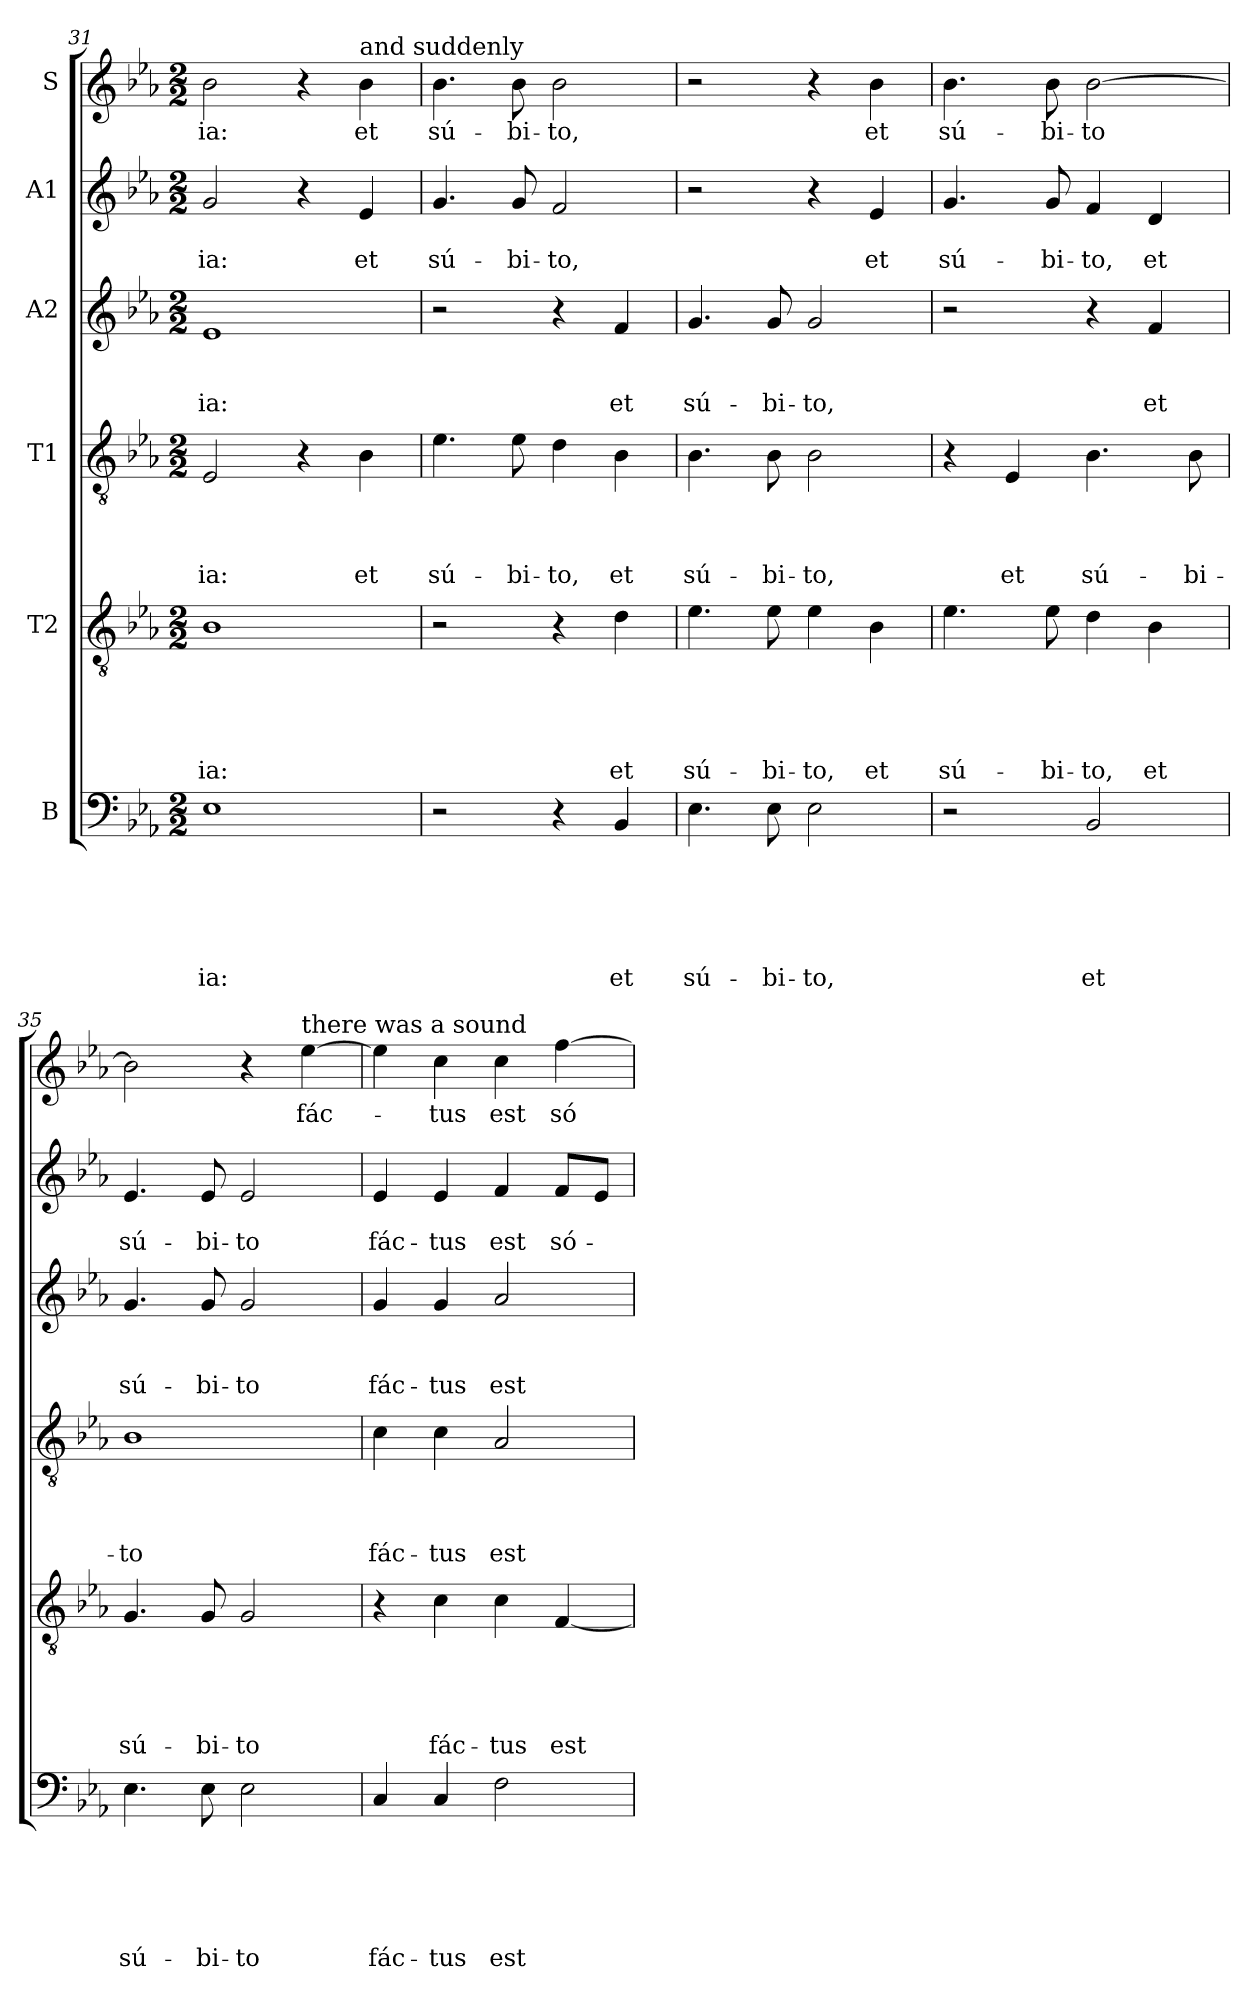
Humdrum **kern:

**kern	**text	**text	**text	**text	**text	**text	**kern	**text	**text	**text	**text	**text	**kern	**text	**text	**text	**text	**kern	**text	**text	**text	**kern	**text	**text	**kern	**text
*part6	*part6	*part6	*part6	*part6	*part6	*part6	*part5	*part5	*part5	*part5	*part5	*part5	*part4	*part4	*part4	*part4	*part4	*part3	*part3	*part3	*part3	*part2	*part2	*part2	*part1	*part1
*staff6	*staff6	*staff6	*staff6	*staff6	*staff6	*staff6	*staff5	*staff5	*staff5	*staff5	*staff5	*staff5	*staff4	*staff4	*staff4	*staff4	*staff4	*staff3	*staff3	*staff3	*staff3	*staff2	*staff2	*staff2	*staff1	*staff1
*I"B	*	*	*	*	*	*	*I"T2	*	*	*	*	*	*I"T1	*	*	*	*	*I"A2	*	*	*	*I"A1	*	*	*I"S	*
*clefF4	*	*	*	*	*	*	*clefGv2	*	*	*	*	*	*clefGv2	*	*	*	*	*clefG2	*	*	*	*clefG2	*	*	*clefG2	*
*k[b-e-a-]	*	*	*	*	*	*	*k[b-e-a-]	*	*	*	*	*	*k[b-e-a-]	*	*	*	*	*k[b-e-a-]	*	*	*	*k[b-e-a-]	*	*	*k[b-e-a-]	*
*E-:	*	*	*	*	*	*	*E-:	*	*	*	*	*	*E-:	*	*	*	*	*E-:	*	*	*	*E-:	*	*	*E-:	*
*M2/2	*	*	*	*	*	*	*M2/2	*	*	*	*	*	*M2/2	*	*	*	*	*M2/2	*	*	*	*M2/2	*	*	*M2/2	*
=31	=31	=31	=31	=31	=31	=31	=31	=31	=31	=31	=31	=31	=31	=31	=31	=31	=31	=31	=31	=31	=31	=31	=31	=31	=31	=31
!	!	!	!	!	!	!LO:LY:b	!	!	!	!	!	!LO:LY:b	!	!	!	!	!LO:LY:b	!	!	!	!LO:LY:b	!	!	!LO:LY:b	!	!LO:LY:b
1E-	.	.	.	.	.	-ia:	1B-	.	.	.	.	-ia:	2E-/	.	.	.	-ia:	1e-	.	.	-ia:	2g/	.	-ia:	2b-\	-ia:
.	.	.	.	.	.	.	.	.	.	.	.	.	4r	.	.	.	.	.	.	.	.	4r	.	.	4r	.
!	!	!	!	!	!	!	!	!	!	!	!	!	!	!	!	!	!	!	!	!	!	!	!	!	!LO:TX:a:t=and suddenly	!
!	!	!	!	!	!	!	!	!	!	!	!	!	!	!	!	!	!LO:LY:b	!	!	!	!	!	!	!LO:LY:b	!	!LO:LY:b
.	.	.	.	.	.	.	.	.	.	.	.	.	4B-\	.	.	.	et	.	.	.	.	4e-/	.	et	4b-\	et
=32	=32	=32	=32	=32	=32	=32	=32	=32	=32	=32	=32	=32	=32	=32	=32	=32	=32	=32	=32	=32	=32	=32	=32	=32	=32	=32
!	!	!	!	!	!	!	!	!	!	!	!	!	!	!	!	!	!LO:LY:b	!	!	!	!	!	!	!LO:LY:b	!	!LO:LY:b
2r	.	.	.	.	.	.	2r	.	.	.	.	.	4.e-\	.	.	.	sú-	2r	.	.	.	4.g/	.	sú-	4.b-\	sú-
!	!	!	!	!	!	!	!	!	!	!	!	!	!	!	!	!	!LO:LY:b	!	!	!	!	!	!	!LO:LY:b	!	!LO:LY:b
.	.	.	.	.	.	.	.	.	.	.	.	.	8e-\	.	.	.	-bi-	.	.	.	.	8g/	.	-bi-	8b-\	-bi-
!	!	!	!	!	!	!	!	!	!	!	!	!	!	!	!	!	!LO:LY:b	!	!	!	!	!	!	!LO:LY:b	!	!LO:LY:b
4r	.	.	.	.	.	.	4r	.	.	.	.	.	4d\	.	.	.	-to,	4r	.	.	.	2f/	.	-to,	2b-\	-to,
!	!	!	!	!	!	!LO:LY:b	!	!	!	!	!	!LO:LY:b	!	!	!	!	!LO:LY:b	!	!	!	!LO:LY:b	!	!	!	!	!
4BB-/	.	.	.	.	.	et	4d\	.	.	.	.	et	4B-\	.	.	.	et	4f/	.	.	et	.	.	.	.	.
!!LO:PB:g=z
=33	=33	=33	=33	=33	=33	=33	=33	=33	=33	=33	=33	=33	=33	=33	=33	=33	=33	=33	=33	=33	=33	=33	=33	=33	=33	=33
!	!	!	!	!	!	!LO:LY:b	!	!	!	!	!	!LO:LY:b	!	!	!	!	!LO:LY:b	!	!	!	!LO:LY:b	!	!	!	!	!
4.E-\	.	.	.	.	.	sú-	4.e-\	.	.	.	.	sú-	4.B-\	.	.	.	sú-	4.g/	.	.	sú-	2r	.	.	2r	.
!	!	!	!	!	!	!LO:LY:b	!	!	!	!	!	!LO:LY:b	!	!	!	!	!LO:LY:b	!	!	!	!LO:LY:b	!	!	!	!	!
8E-\	.	.	.	.	.	-bi-	8e-\	.	.	.	.	-bi-	8B-\	.	.	.	-bi-	8g/	.	.	-bi-	.	.	.	.	.
!	!	!	!	!	!	!LO:LY:b	!	!	!	!	!	!LO:LY:b	!	!	!	!	!LO:LY:b	!	!	!	!LO:LY:b	!	!	!	!	!
2E-\	.	.	.	.	.	-to,	4e-\	.	.	.	.	-to,	2B-\	.	.	.	-to,	2g/	.	.	-to,	4r	.	.	4r	.
!	!	!	!	!	!	!	!	!	!	!	!	!LO:LY:b	!	!	!	!	!	!	!	!	!	!	!	!LO:LY:b	!	!LO:LY:b
.	.	.	.	.	.	.	4B-\	.	.	.	.	et	.	.	.	.	.	.	.	.	.	4e-/	.	et	4b-\	et
=34	=34	=34	=34	=34	=34	=34	=34	=34	=34	=34	=34	=34	=34	=34	=34	=34	=34	=34	=34	=34	=34	=34	=34	=34	=34	=34
!	!	!	!	!	!	!	!	!	!	!	!	!LO:LY:b	!	!	!	!	!	!	!	!	!	!	!	!LO:LY:b	!	!LO:LY:b
2r	.	.	.	.	.	.	4.e-\	.	.	.	.	sú-	4r	.	.	.	.	2r	.	.	.	4.g/	.	sú-	4.b-\	sú-
!	!	!	!	!	!	!	!	!	!	!	!	!	!	!	!	!	!LO:LY:b	!	!	!	!	!	!	!	!	!
.	.	.	.	.	.	.	.	.	.	.	.	.	4E-/	.	.	.	et	.	.	.	.	.	.	.	.	.
!	!	!	!	!	!	!	!	!	!	!	!	!LO:LY:b	!	!	!	!	!	!	!	!	!	!	!	!LO:LY:b	!	!LO:LY:b
.	.	.	.	.	.	.	8e-\	.	.	.	.	-bi-	.	.	.	.	.	.	.	.	.	8g/	.	-bi-	8b-\	-bi-
!	!	!	!	!	!	!LO:LY:b	!	!	!	!	!	!LO:LY:b	!	!	!	!	!LO:LY:b	!	!	!	!	!	!	!LO:LY:b	!	!LO:LY:b
2BB-/	.	.	.	.	.	et	4d\	.	.	.	.	-to,	4.B-\	.	.	.	sú-	4r	.	.	.	4f/	.	-to,	[2b-\	-to
!	!	!	!	!	!	!	!	!	!	!	!	!LO:LY:b	!	!	!	!	!	!	!	!	!LO:LY:b	!	!	!LO:LY:b	!	!
.	.	.	.	.	.	.	4B-\	.	.	.	.	et	.	.	.	.	.	4f/	.	.	et	4d/	.	et	.	.
!	!	!	!	!	!	!	!	!	!	!	!	!	!	!	!	!	!LO:LY:b	!	!	!	!	!	!	!	!	!
.	.	.	.	.	.	.	.	.	.	.	.	.	8B-\	.	.	.	-bi-	.	.	.	.	.	.	.	.	.
=35	=35	=35	=35	=35	=35	=35	=35	=35	=35	=35	=35	=35	=35	=35	=35	=35	=35	=35	=35	=35	=35	=35	=35	=35	=35	=35
!	!	!	!	!	!	!LO:LY:b	!	!	!	!	!	!LO:LY:b	!	!	!	!	!LO:LY:b	!	!	!	!LO:LY:b	!	!	!LO:LY:b	!	!
4.E-\	.	.	.	.	.	sú-	4.G/	.	.	.	.	sú-	1B-	.	.	.	-to	4.g/	.	.	sú-	4.e-/	.	sú-	2b-\]	.
!	!	!	!	!	!	!LO:LY:b	!	!	!	!	!	!LO:LY:b	!	!	!	!	!	!	!	!	!LO:LY:b	!	!	!LO:LY:b	!	!
8E-\	.	.	.	.	.	-bi-	8G/	.	.	.	.	-bi-	.	.	.	.	.	8g/	.	.	-bi-	8e-/	.	-bi-	.	.
!	!	!	!	!	!	!LO:LY:b	!	!	!	!	!	!LO:LY:b	!	!	!	!	!	!	!	!	!LO:LY:b	!	!	!LO:LY:b	!	!
2E-\	.	.	.	.	.	-to	2G/	.	.	.	.	-to	.	.	.	.	.	2g/	.	.	-to	2e-/	.	-to	4r	.
!	!	!	!	!	!	!	!	!	!	!	!	!	!	!	!	!	!	!	!	!	!	!	!	!	!LO:TX:a:t=there was a sound	!
!	!	!	!	!	!	!	!	!	!	!	!	!	!	!	!	!	!	!	!	!	!	!	!	!	!	!LO:LY:b
.	.	.	.	.	.	.	.	.	.	.	.	.	.	.	.	.	.	.	.	.	.	.	.	.	[4ee-\	fác-
=36	=36	=36	=36	=36	=36	=36	=36	=36	=36	=36	=36	=36	=36	=36	=36	=36	=36	=36	=36	=36	=36	=36	=36	=36	=36	=36
!	!	!	!	!	!	!LO:LY:b	!	!	!	!	!	!	!	!	!	!	!LO:LY:b	!	!	!	!LO:LY:b	!	!	!LO:LY:b	!	!
4C/	.	.	.	.	.	fác-	4r	.	.	.	.	.	4c\	.	.	.	fác-	4g/	.	.	fác-	4e-/	.	fác-	4ee-\]	.
!	!	!	!	!	!	!LO:LY:b	!	!	!	!	!	!LO:LY:b	!	!	!	!	!LO:LY:b	!	!	!	!LO:LY:b	!	!	!LO:LY:b	!	!LO:LY:b
4C/	.	.	.	.	.	-tus	4c\	.	.	.	.	fác-	4c\	.	.	.	-tus	4g/	.	.	-tus	4e-/	.	-tus	4cc\	-tus
!	!	!	!	!	!	!LO:LY:b	!	!	!	!	!	!LO:LY:b	!	!	!	!	!LO:LY:b	!	!	!	!LO:LY:b	!	!	!LO:LY:b	!	!LO:LY:b
2F\	.	.	.	.	.	est	4c\	.	.	.	.	-tus	2A-/	.	.	.	est	2a-/	.	.	est	4f/	.	est	4cc\	est
!	!	!	!	!	!	!	!	!	!	!	!	!LO:LY:b	!	!	!	!	!	!	!	!	!	!	!	!LO:LY:b	!	!LO:LY:b
.	.	.	.	.	.	.	[4F/	.	.	.	.	est	.	.	.	.	.	.	.	.	.	8f/L	.	só-	[4ff\	só-
.	.	.	.	.	.	.	.	.	.	.	.	.	.	.	.	.	.	.	.	.	.	8e-/J	.	.	.	.
=	=	=	=	=	=	=	=	=	=	=	=	=	=	=	=	=	=	=	=	=	=	=	=	=	=	=
*-	*-	*-	*-	*-	*-	*-	*-	*-	*-	*-	*-	*-	*-	*-	*-	*-	*-	*-	*-	*-	*-	*-	*-	*-	*-	*-
